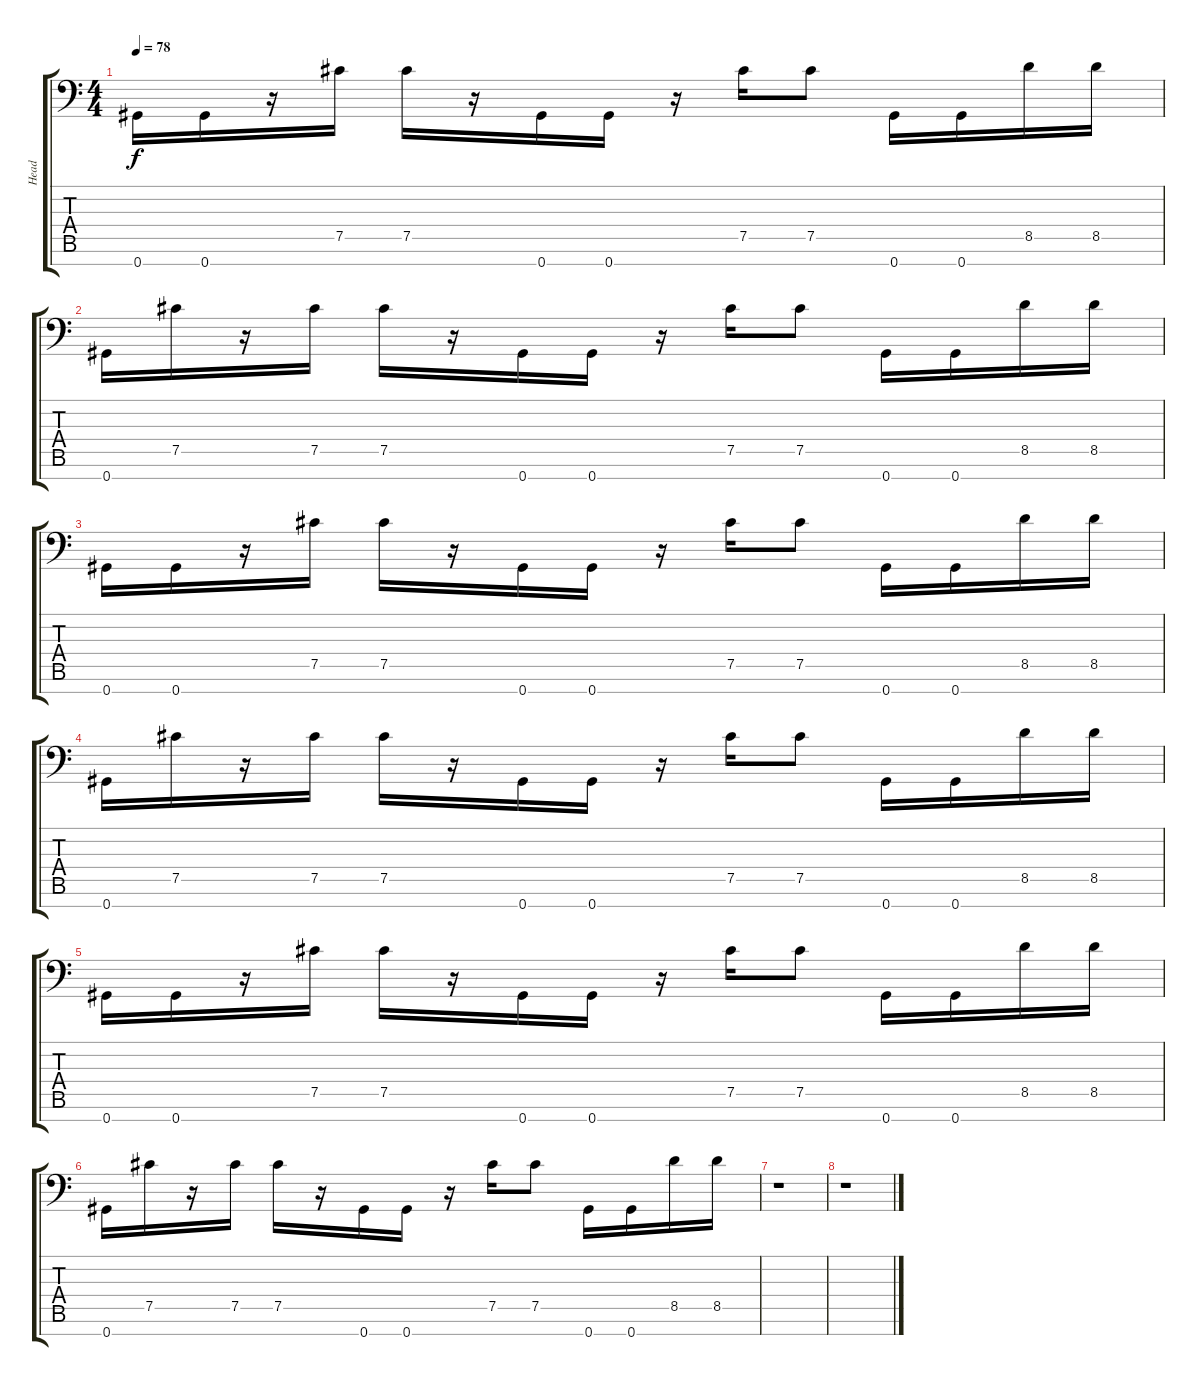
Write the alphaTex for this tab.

\track ("Head" "Head") {instrument electricguitarmuted}
\staff {score tabs}
\tuning (Db4 Ab3 E3 B2 Gb2 Db2 Ab1) {hide}
\ts (4 4)
\tempo 78
\clef f4
\ks c
0.7.16{dy f instrument electricguitarmuted} 0.7.16 r.16 7.5.16 7.5.16 r.16 0.7.16 0.7.16 r.16 7.5.16 7.5.8 0.7.16 0.7.16 8.5.16 8.5.16 |
0.7.16 7.5.16 r.16 7.5.16 7.5.16 r.16 0.7.16 0.7.16 r.16 7.5.16 7.5.8 0.7.16 0.7.16 8.5.16 8.5.16 |
0.7.16{instrument electricguitarmuted} 0.7.16 r.16 7.5.16 7.5.16 r.16 0.7.16 0.7.16 r.16 7.5.16 7.5.8 0.7.16 0.7.16 8.5.16 8.5.16 |
0.7.16 7.5.16 r.16 7.5.16 7.5.16 r.16 0.7.16 0.7.16 r.16 7.5.16 7.5.8 0.7.16 0.7.16 8.5.16 8.5.16 |
0.7.16{instrument electricguitarmuted} 0.7.16 r.16 7.5.16 7.5.16 r.16 0.7.16 0.7.16 r.16 7.5.16 7.5.8 0.7.16 0.7.16 8.5.16 8.5.16 |
0.7.16 7.5.16 r.16 7.5.16 7.5.16 r.16 0.7.16 0.7.16 r.16 7.5.16 7.5.8 0.7.16 0.7.16 8.5.16 8.5.16 |
r.1 |
r.1
